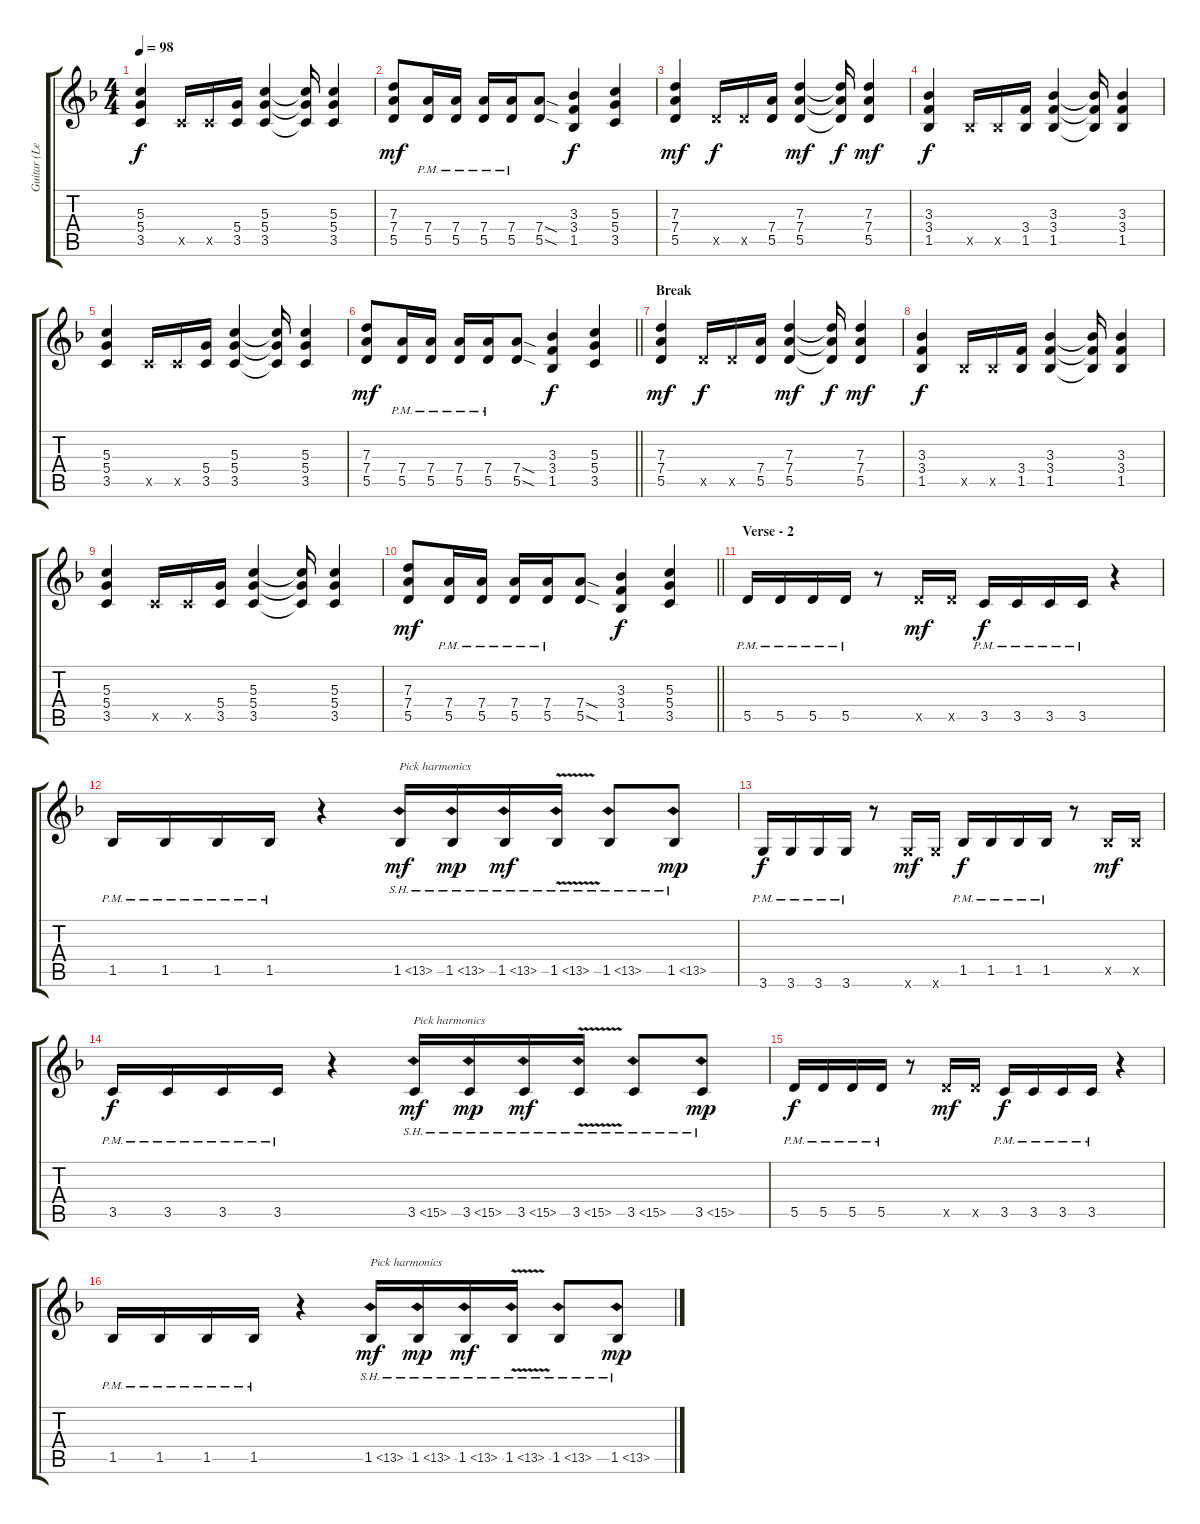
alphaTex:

\track ("Guitar (Lenna)" "Guitar (Le") {instrument distortionguitar}
\staff {score tabs}
\tuning (E4 B3 G3 D3 A2 E2) {hide}
\ts (4 4)
\tempo 98
\clef g2
\ks f
(5.3 5.4 3.5).4{dy f} 3.5{x}.16 3.5{x}.16 (5.4 3.5).16 (5.3 5.4 3.5).4 (5.3{t} 5.4{t} 3.5{t}).16 (5.3 5.4 3.5).4 |
(7.3 7.4 5.5).8{dy mf} (7.4{pm} 5.5{pm}).16 (7.4{pm} 5.5{pm}).16 (7.4{pm} 5.5{pm}).16 (7.4{pm} 5.5{pm}).16 (7.4{sod} 5.5{sod}).8 (3.3 3.4 1.5).4{dy f} (5.3 5.4 3.5).4 |
(7.3 7.4 5.5).4{dy mf} 5.5{x}.16{dy f} 5.5{x}.16 (7.4 5.5).16 (7.3 7.4 5.5).4{dy mf} (7.3{t} 7.4{t} 5.5{t}).16{dy f} (7.3 7.4 5.5).4{dy mf} |
(3.3 3.4 1.5).4{dy f} 1.5{x}.16 1.5{x}.16 (3.4 1.5).16 (3.3 3.4 1.5).4 (3.3{t} 3.4{t} 1.5{t}).16 (3.3 3.4 1.5).4 |
(5.3 5.4 3.5).4 3.5{x}.16 3.5{x}.16 (5.4 3.5).16 (5.3 5.4 3.5).4 (5.3{t} 5.4{t} 3.5{t}).16 (5.3 5.4 3.5).4 |
\barLineRight lightlight
(7.3 7.4 5.5).8{dy mf} (7.4{pm} 5.5{pm}).16 (7.4{pm} 5.5{pm}).16 (7.4{pm} 5.5{pm}).16 (7.4{pm} 5.5{pm}).16 (7.4{sod} 5.5{sod}).8 (3.3 3.4 1.5).4{dy f} (5.3 5.4 3.5).4 |
\section ("" "Break")
(7.3 7.4 5.5).4{dy mf} 5.5{x}.16{dy f} 5.5{x}.16 (7.4 5.5).16 (7.3 7.4 5.5).4{dy mf} (7.3{t} 7.4{t} 5.5{t}).16{dy f} (7.3 7.4 5.5).4{dy mf} |
(3.3 3.4 1.5).4{dy f} 1.5{x}.16 1.5{x}.16 (3.4 1.5).16 (3.3 3.4 1.5).4 (3.3{t} 3.4{t} 1.5{t}).16 (3.3 3.4 1.5).4 |
(5.3 5.4 3.5).4 3.5{x}.16 3.5{x}.16 (5.4 3.5).16 (5.3 5.4 3.5).4 (5.3{t} 5.4{t} 3.5{t}).16 (5.3 5.4 3.5).4 |
\barLineRight lightlight
(7.3 7.4 5.5).8{dy mf} (7.4{pm} 5.5{pm}).16 (7.4{pm} 5.5{pm}).16 (7.4{pm} 5.5{pm}).16 (7.4{pm} 5.5{pm}).16 (7.4{sod} 5.5{sod}).8 (3.3 3.4 1.5).4{dy f} (5.3 5.4 3.5).4 |
\section ("" "Verse - 2")
5.5{pm}.16 5.5{pm}.16 5.5{pm}.16 5.5{pm}.16 r.8 5.5{x}.16{dy mf} 5.5{x}.16 3.5{pm}.16{dy f} 3.5{pm}.16 3.5{pm}.16 3.5{pm}.16 r.4 |
1.5{pm}.16 1.5{pm}.16 1.5{pm}.16 1.5{pm}.16 r.4 1.5{sh 12}.16{txt "Pick harmonics" dy mf} 1.5{sh 12}.16{dy mp} 1.5{sh 12}.16{dy mf} 1.5{sh 12 v}.16 1.5{sh 12}.8 1.5{sh 12}.8{dy mp} |
3.6{pm}.16{dy f} 3.6{pm}.16 3.6{pm}.16 3.6{pm}.16 r.8 3.6{x}.16{dy mf} 3.6{x}.16 1.5{pm}.16{dy f} 1.5{pm}.16 1.5{pm}.16 1.5{pm}.16 r.8 1.5{x}.16{dy mf} 1.5{x}.16 |
3.5{pm}.16{dy f} 3.5{pm}.16 3.5{pm}.16 3.5{pm}.16 r.4 3.5{sh 12}.16{txt "Pick harmonics" dy mf} 3.5{sh 12}.16{dy mp} 3.5{sh 12}.16{dy mf} 3.5{sh 12 v}.16 3.5{sh 12}.8 3.5{sh 12}.8{dy mp} |
5.5{pm}.16{dy f} 5.5{pm}.16 5.5{pm}.16 5.5{pm}.16 r.8 5.5{x}.16{dy mf} 5.5{x}.16 3.5{pm}.16{dy f} 3.5{pm}.16 3.5{pm}.16 3.5{pm}.16 r.4 |
1.5{pm}.16 1.5{pm}.16 1.5{pm}.16 1.5{pm}.16 r.4 1.5{sh 12}.16{txt "Pick harmonics" dy mf} 1.5{sh 12}.16{dy mp} 1.5{sh 12}.16{dy mf} 1.5{sh 12 v}.16 1.5{sh 12}.8 1.5{sh 12}.8{dy mp}
